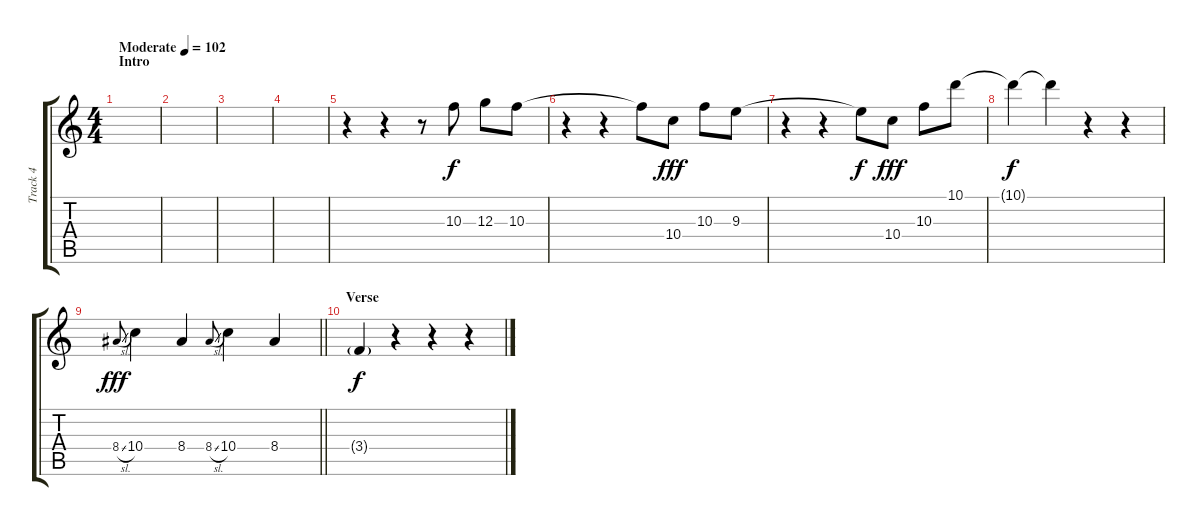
\track ("Track 4" "Track 4") {instrument distortionguitar}
\staff {score tabs}
\tuning (E4 B3 G3 D3 A2 E2) {hide}
\ts (4 4)
\section ("" "Intro")
\tempo (102 "Moderate")
\clef g2
\ks c
|
|
|
|
r.4 r.4 r.8 10.3.8 12.3.8 10.3.8 |
r.4 r.4 10.3{t}.8{dy f} 10.4.8{dy fff} 10.3.8 9.3.8 |
r.4 r.4 9.3{t}.8{dy f} 10.4.8{dy fff} 10.3.8 10.1.8 |
10.1{t}.4{dy f} 10.1{t}.4 r.4 r.4 |
\barLineRight lightlight
8.4{sl}.8{gr onbeat dy fff} 10.4.4 8.4.4 8.4{sl}.8{gr onbeat} 10.4.4 8.4.4 |
\section ("" "Verse")
3.4{g}.4{dy f} r.4 r.4 r.4
